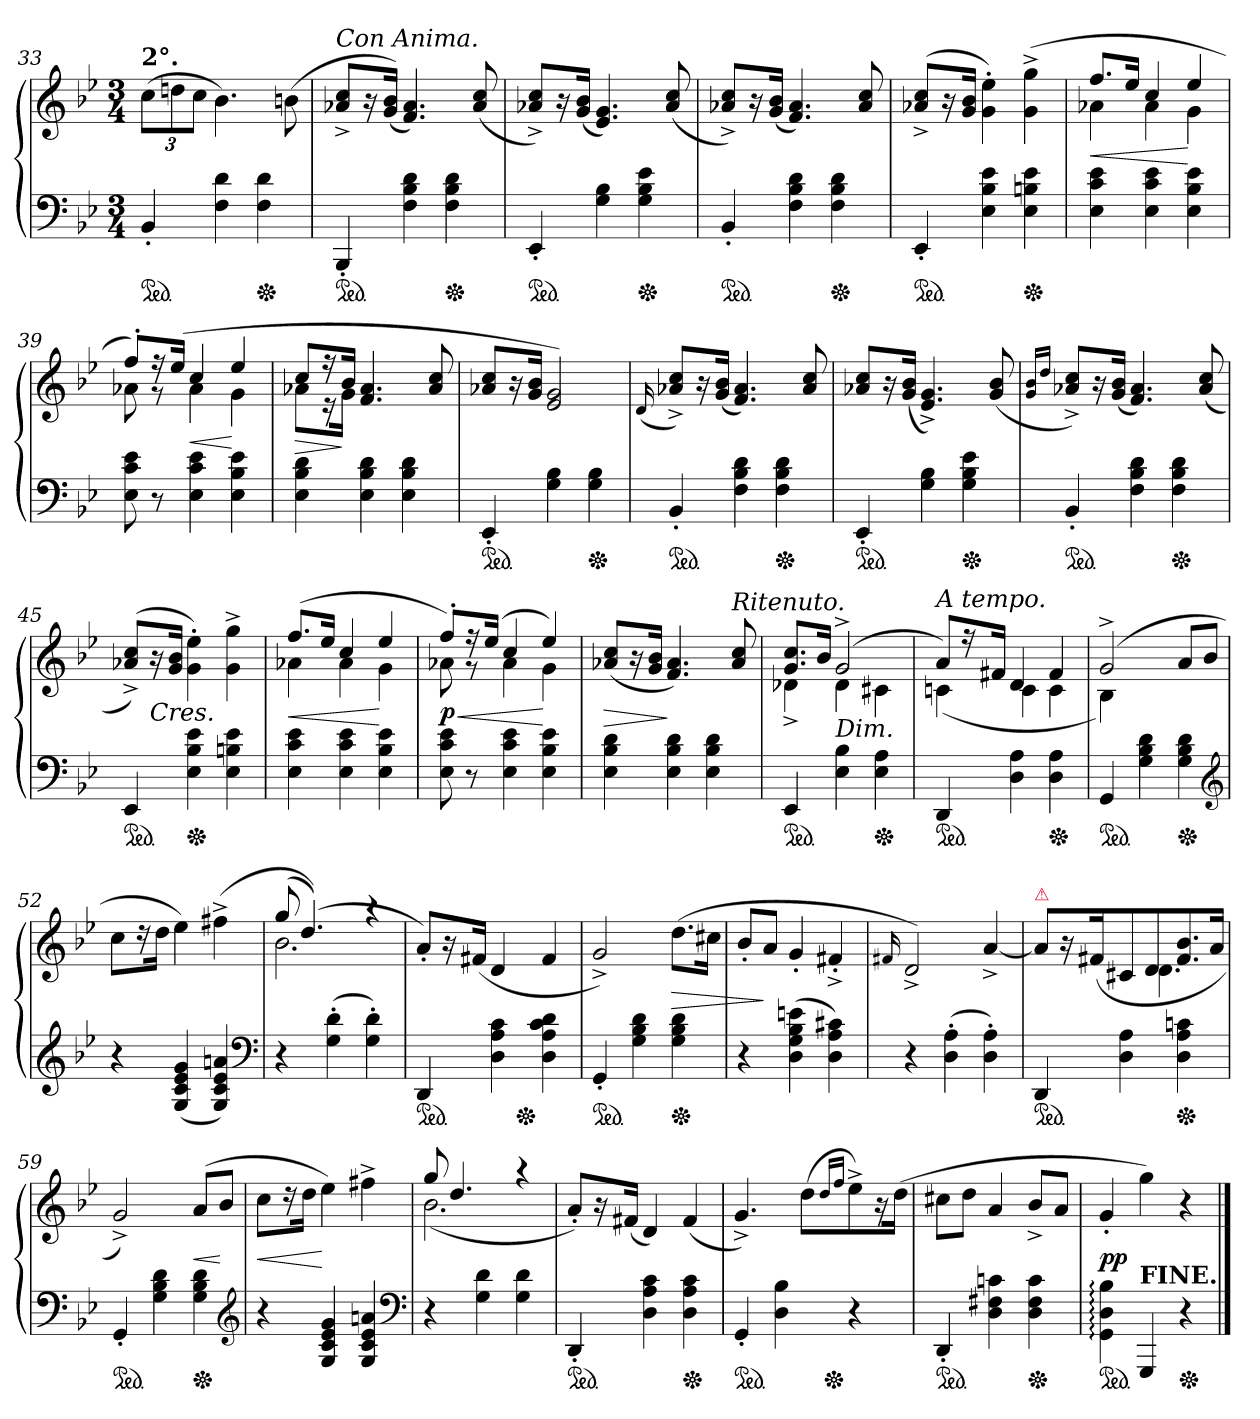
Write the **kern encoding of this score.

**kern	**kern	**dynam
*part1	*part1	*part1
*staff2	*staff1	*staff1/2
*clefF4	*clefG2	*
*k[b-e-]	*k[b-e-]	*
*M3/4	*M3/4	*
=33	=33	=33
!	!LO:TX:a:B:t=2°.	!
*ped	*	*
4BB-'	(12ccL	.
.	12ddn	.
.	12ccJ	.
4F 4d	4.b-)	.
*Xped	*	*
4F 4d	.	.
.	(>8bn	.
=34	=34	=34
!	!LO:TX:a:i:t=Con Anima.	!
*ped	*	*
4BBB-'	8a-X^ 8cc^L	.
.	16r	.
.	(16g 16b-Jk)	.
4F 4B- 4d	4.f 4.a-)	.
*Xped	*	*
4F 4B- 4d	.	.
.	(8a-/ 8cc/	.
=35	=35	=35
*ped	*	*
4EE-'	8a-X^> 8cc^>L)	.
.	16r	.
.	(16g 16b-Jk	.
4G 4B-	4.e- 4.g)	.
*Xped	*	*
4G 4B- 4e-	.	.
.	(8a-/ 8cc/	.
=36	=36	=36
*ped	*	*
4BB-'	8a-X^> 8cc^>L)	.
.	16r	.
.	(16g 16b-Jk	.
4F 4B- 4d	4.f 4.a-)	.
*Xped	*	*
4F 4B- 4d	.	.
.	8a-/ 8cc/	.
=37	=37	=37
*ped	*	*
4EE-'	(8a-X^ 8cc^L	.
.	16r	.
.	16g 16b-Jk	.
4E- 4B- 4e-	4g' 4ee-')	.
*Xped	*	*
4E- 4Bn 4e-	(>4g^< 4gg^<	.
=38	=38	=38
*	*^	*
4E- 4c 4e-	8.ffL	4a-X	<
.	16ee-Jk	.	.
4E- 4c 4e-	4cc	4a-	.
4E- 4B- 4e-	4ee-	4g	[
=39	=39	=39	=39
8E- 8c 8e-	8ff'L)	8a-X	.
8r	16r	8r	.
.	(16ee-Jk	.	.
4E- 4c 4e-	4cc	4a-	<
4E- 4B- 4e-	4ee-	4g	[
=40	=40	=40	=40
4E- 4B- 4d	8ccL	8a-XL	>
.	16r	16r	.
.	16b-Jk	16gJk	]
4E- 4B- 4d	4.f 4.a-	2ryy	.
4E- 4B- 4d	.	.	.
.	8a-/ 8cc/	.	.
*	*v	*v	*
=41	=41	=41
*ped	*	*
4EE-'	8a-X/ 8cc/L	.
.	16r	.
.	16g 16b-Jk	.
4G 4B-	2e- 2g)	.
*Xped	*	*
4G 4B-	.	.
=42	=42	=42
.	(16qqd/	.
*ped	*	*
4BB-'	8a-X^> 8cc^>L)	.
.	16r	.
.	(16g 16b-Jk	.
4F 4B- 4d	4.f 4.a-)	.
*Xped	*	*
4F 4B- 4d	.	.
.	8a-/ 8cc/	.
=43	=43	=43
*ped	*	*
4EE-'	8a-X 8ccL	.
.	16r	.
.	(16g 16b-Jk	.
4G 4B-	4.e-^> 4.g^>)	.
*Xped	*	*
4G 4B- 4e-	.	.
.	(8g 8b-	.
=44	=44	=44
.	16qqg/ 16qqb-/LL	.
.	16qqdd/JJ	.
*ped	*	*
4BB-'	8a-X^> 8cc^>L)	.
.	16r	.
.	(16g 16b-Jk	.
4F 4B- 4d	4.f 4.a-)	.
*Xped	*	*
4F 4B- 4d	.	.
.	(8a-/ 8cc/	.
=45	=45	=45
*ped	*	*
4EE-	(8a-X^ 8cc^L)	.
!	!LO:TX:b:i:t=Cres.	!
.	16r	.
.	16g 16b-Jk	.
*Xped	*	*
4E- 4B- 4e-	4g' 4ee-')	.
4E- 4Bn 4e-	4g^< 4gg^<	.
=46	=46	=46
*	*^	*
4E- 4c 4e-	(8.ffL	4a-X	<
.	16ee-Jk	.	.
4E- 4c 4e-	4cc	4a-	.
4E- 4B- 4e-	4ee-	4g	[
=47	=47	=47	=47
8E- 8c 8e-	8ff'L)	8a-X	< p
8r	16rff	8r	.
.	(16ee-Jk	.	.
4E- 4c 4e-	4cc	4a-	.
4E- 4B- 4e-	4ee-)	4g	[
*	*v	*v	*
=48	=48	=48
4E- 4B- 4d	(<8a-X 8ccL	>
.	16r	.
.	16g 16b-Jk	.
4E- 4B- 4d	4.f 4.a-)	]
4E- 4B- 4d	.	.
!	!LO:TX:a:i:t=Ritenuto.	!
.	8a-/ 8cc/	.
=49	=49	=49
*	*^	*
*ped	*	*	*
4EE-	8.g 8.ccL	4d-X^	.
.	16b-Jk	.	.
!LO:TX:a:i:t=Dim.	!	!	!
4E- 4B-	(2g^	4d-	.
*Xped	*	*	*
4E- 4A	.	4c#X	.
=50	=50	=50	=50
!	!LO:TX:a:i:t=A tempo.	!	!
*ped	*	*	*
4DD	8aL)	(4cn	.
.	16r	.	.
.	16f#XJk	.	.
4D 4A	4d	4c	.
*Xped	*	*	*
4D 4A	4f#	4c	.
=51	=51	=51	=51
*ped	*	*	*
4GG	(2g^	4B-)	.
4G 4B- 4d	.	2ryy	.
*Xped	*	*	*
4G 4B- 4d	8aL	.	.
.	8b-J	.	.
*	*v	*v	*
*clefG2	*	*
=52	=52	=52
4r	8ccL	.
.	16r	.
.	16ddJk	.
(4G 4c 4e- 4g	4ee-)	.
4G 4c 4e- 4an)	(>4ff#X^<	.
*clefF4	*	*
=53	=53	=53
*	*^	*
4r	(<8gg	2.b-	.
.	(<4.dd))	.	.
(4G' 4d'	.	.	.
4G' 4d')	4r	.	.
=54	=54	=54	=54
*ped	*	*	*
4DD	8a'L)	4.ryy	.
.	16r	.	.
.	(16f#X/Jk	.	.
4D 4A 4c	4d	.	.
*Xped	*	*	*
.	.	4.ryy	.
4D 4A 4c 4d	4f#	.	.
*	*v	*v	*
=55	=55	=55
*ped	*	*
4GG'	2g^)	.
4G 4B- 4d	.	.
*Xped	*	*
4G 4B- 4d	(8.ddL	>
.	16cc#XJk	.
=56	=56	=56
4r	8b-'L	.
.	8aJ	]
(4D 4G 4B- 4en	4g'	.
4D 4A 4c#X)	4f#X'^	.
=57	=57	=57
.	16qqf#X/	.
4r	2d^)	.
(4D' 4A'	.	.
4D' 4A')	[4a^	.
=58	=58	=58
*	*^	*
!	!LO:TX:a:color=crimson:t=⚠	!	!
*ped	*	*	*
4DD	8aL]	4.ryy	.
.	16r	.	.
.	(16f#XK	.	.
4D 4A	8c#X	.	.
.	8d	4.d	.
*Xped	*	*	*
4D 4A 4cn	8.f# 8.b-	.	.
.	16aJk	.	.
*	*v	*v	*
=59	=59	=59
*ped	*	*
4GG'	2g^)	.
4G 4B- 4d	.	.
*Xped	*	*
4G 4B- 4d	(8a/L	<
.	8b-J	[
*clefG2	*	*
=60	=60	=60
4r	8ccL	<
.	16r	.
.	16ddJk	.
4G 4c 4e- 4g	4ee-)	[
4G 4c 4e- 4an	4ff#X^<	.
*clefF4	*	*
=61	=61	=61
*	*^	*
4r	8gg	(2.b-	.
.	4.dd	.	.
4G 4d	.	.	.
4G 4d	4r	.	.
*	*v	*v	*
=62	=62	=62
*ped	*	*
4DD'	8a'L)	.
.	16r	.
.	(16f#XJk	.
4D 4A 4c	4d)	.
*Xped	*	*
4D 4A 4c	(4f#	.
=63	=63	=63
!	!LO:TX:a:i:t=ritenuto.	!
*ped	*	*
*	*^	*
4GG'	4.g^>)	4..ryy	.
4D 4B-	.	.	.
.	(8ddL	.	.
*Xped	*	*	*
.	.	4ryy	.
.	16qqdd/LL	.	.
.	16qqff/JJ	.	.
4r	8ee-^<)	.	.
.	16r	.	.
.	(16ddJk	16ryy	.
*	*v	*v	*
=64	=64	=64
*ped	*	*
4DD'	8cc#XL	.
.	8ddJ	.
4D 4F#X 4cn	4a	.
*Xped	*	*
4D 4F# 4c	8b-^L	.
.	8aJ	.
=65	=65	=65
*ped	*	*
4GG: 4D: 4B-:	4g'	pp
!LO:TX:a:B:t=FINE.	!	!
4GGG	4gg)	.
*Xped	*	*
4r	4r	.
==	==	==
*-	*-	*-
